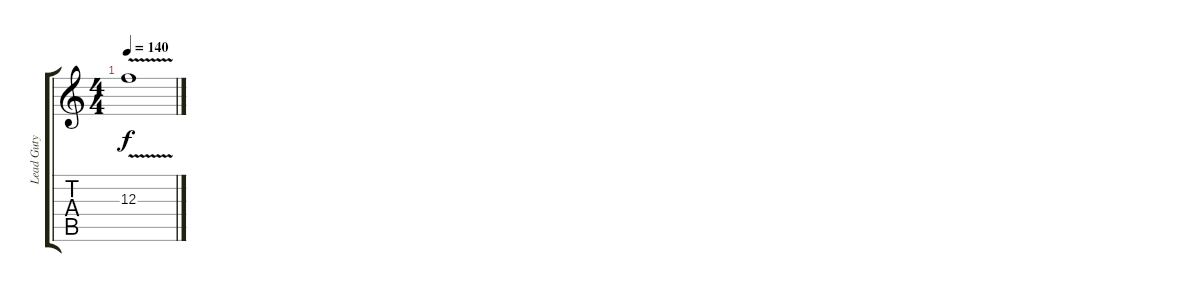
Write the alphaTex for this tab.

\track ("Lead Guty" "Lead Guty") {instrument distortionguitar}
\staff {score tabs}
\tuning (D4 A3 F3 C3 G2 D2) {hide}
\ts (4 4)
\tempo 140
\clef g2
\ks c
12.3{v}.1{dy f}
